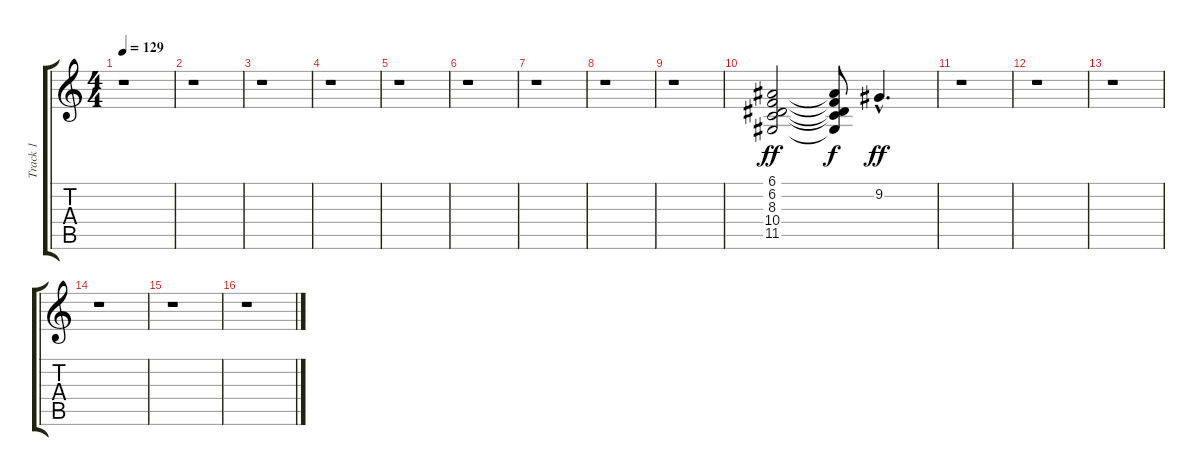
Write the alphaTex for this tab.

\track ("Track 1" "Track 1") {instrument pad4choir}
\staff {score tabs}
\tuning (E4 B3 G3 D3 A2 E2) {hide}
\ts (4 4)
\tempo 129
\clef g2
\ks c
r.1{dy ff} |
r.1 |
r.1 |
r.1 |
r.1 |
r.1 |
r.1 |
r.1 |
r.1 |
(6.1 6.2 8.3 10.4 11.5).2 (6.1{t} 6.2{t} 8.3{t} 10.4{t} 11.5{t}).8{dy f} 9.2{hac}.4{d dy ff} |
r.1 |
r.1 |
r.1 |
r.1 |
r.1 |
r.1
